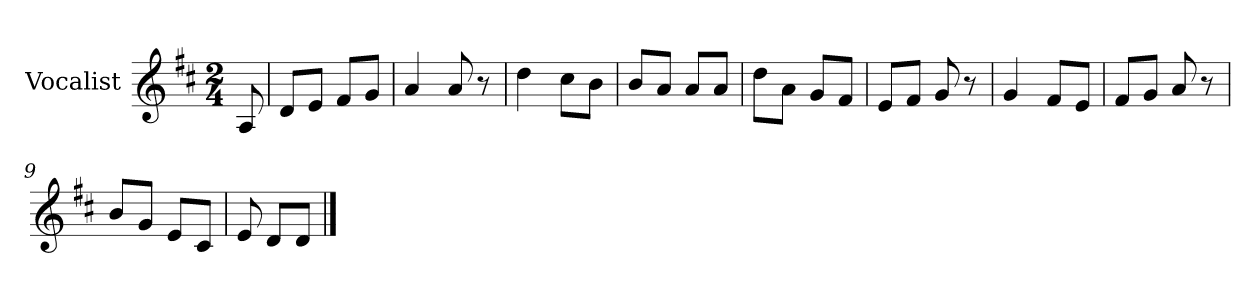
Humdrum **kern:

**kern
*part1
*staff1
*I"Vocalist
*k[f#c#]
*D:
*M2/4
=
8A
=1
8dL
8eJ
8f#L
8gJ
=2
4a
8a
8r
=3
4dd
8cc#L
8bJ
=4
8bL
8aJ
8aL
8aJ
=5
8ddL
8aJ
8gL
8f#J
=6
8eL
8f#J
8g
8r
=7
4g
8f#L
8eJ
=8
8f#L
8gJ
8a
8r
=9
8bL
8gJ
8eL
8c#J
=10
8e
8dL
8dJ
==
*-
